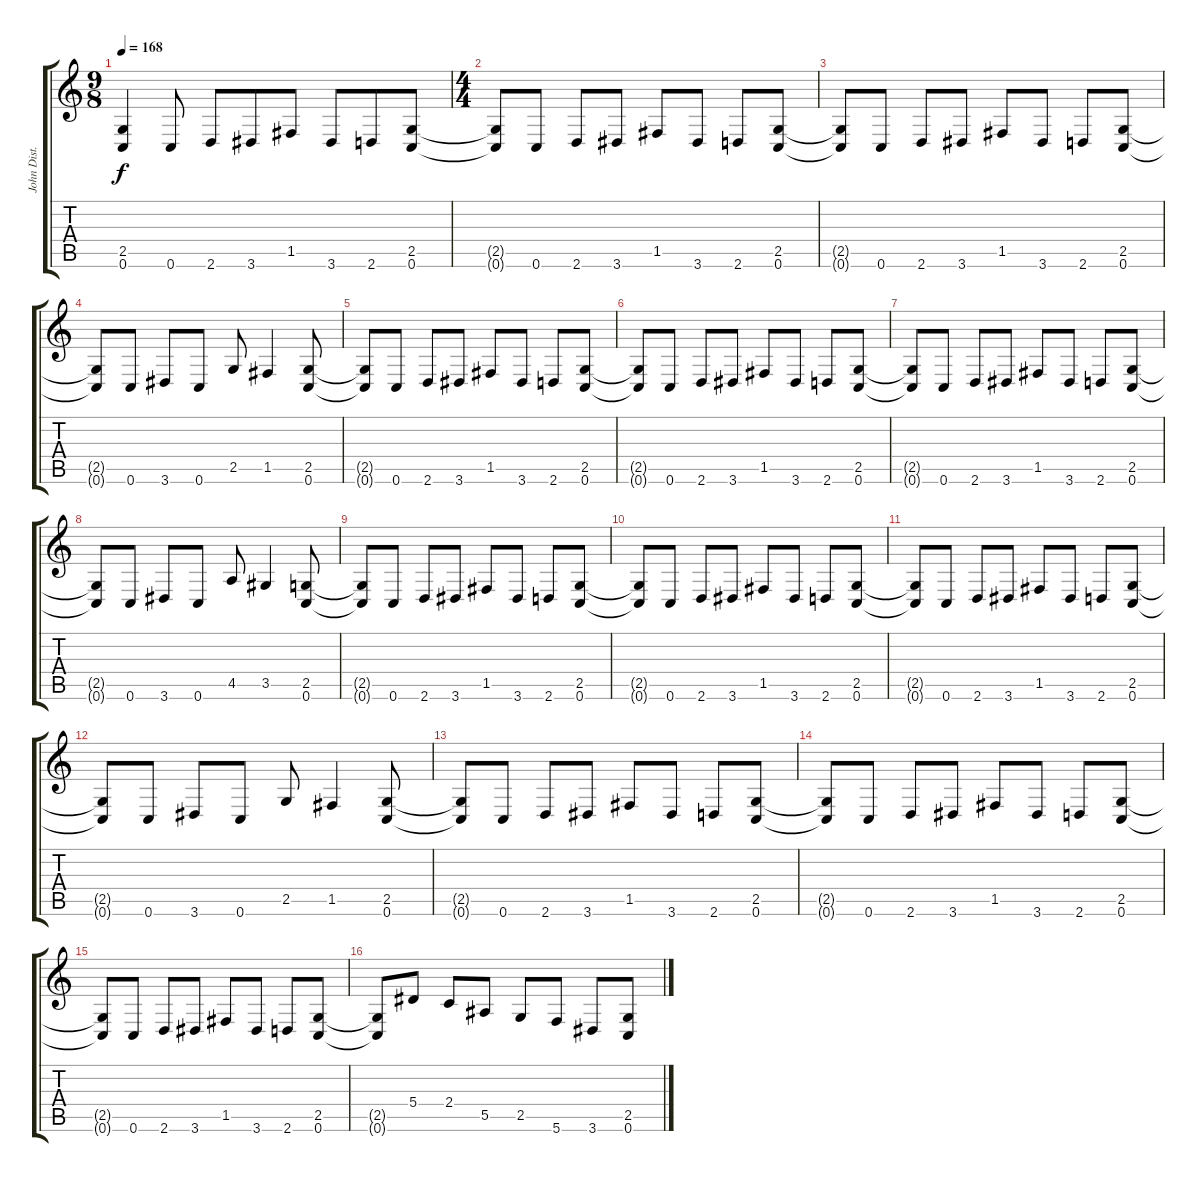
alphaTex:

\track ("John Dist." "John Dist.") {instrument distortionguitar}
\staff {score tabs}
\tuning (C4 G3 Eb3 Bb2 F2 C2) {hide}
\ts (9 8)
\tempo 168
\clef g2
\ks c
(2.5 0.6).4{dy f} 0.6.8 2.6.8 3.6.8 1.5.8 3.6.8 2.6.8 (2.5 0.6).8 |
\ts (4 4)
(2.5{t} 0.6{t}).8 0.6.8 2.6.8 3.6.8 1.5.8 3.6.8 2.6.8 (2.5 0.6).8 |
(2.5{t} 0.6{t}).8 0.6.8 2.6.8 3.6.8 1.5.8 3.6.8 2.6.8 (2.5 0.6).8 |
(2.5{t} 0.6{t}).8 0.6.8 3.6.8 0.6.8 2.5.8 1.5.4 (2.5 0.6).8 |
(2.5{t} 0.6{t}).8 0.6.8 2.6.8 3.6.8 1.5.8 3.6.8 2.6.8 (2.5 0.6).8 |
(2.5{t} 0.6{t}).8 0.6.8 2.6.8 3.6.8 1.5.8 3.6.8 2.6.8 (2.5 0.6).8 |
(2.5{t} 0.6{t}).8 0.6.8 2.6.8 3.6.8 1.5.8 3.6.8 2.6.8 (2.5 0.6).8 |
(2.5{t} 0.6{t}).8 0.6.8 3.6.8 0.6.8 4.5.8 3.5.4 (2.5 0.6).8 |
(2.5{t} 0.6{t}).8 0.6.8 2.6.8 3.6.8 1.5.8 3.6.8 2.6.8 (2.5 0.6).8 |
(2.5{t} 0.6{t}).8 0.6.8 2.6.8 3.6.8 1.5.8 3.6.8 2.6.8 (2.5 0.6).8 |
(2.5{t} 0.6{t}).8 0.6.8 2.6.8 3.6.8 1.5.8 3.6.8 2.6.8 (2.5 0.6).8 |
(2.5{t} 0.6{t}).8 0.6.8 3.6.8 0.6.8 2.5.8 1.5.4 (2.5 0.6).8 |
(2.5{t} 0.6{t}).8 0.6.8 2.6.8 3.6.8 1.5.8 3.6.8 2.6.8 (2.5 0.6).8 |
(2.5{t} 0.6{t}).8 0.6.8 2.6.8 3.6.8 1.5.8 3.6.8 2.6.8 (2.5 0.6).8 |
(2.5{t} 0.6{t}).8 0.6.8 2.6.8 3.6.8 1.5.8 3.6.8 2.6.8 (2.5 0.6).8 |
(2.5{t} 0.6{t}).8 5.4.8 2.4.8 5.5.8 2.5.8 5.6.8 3.6.8 (2.5 0.6).8
